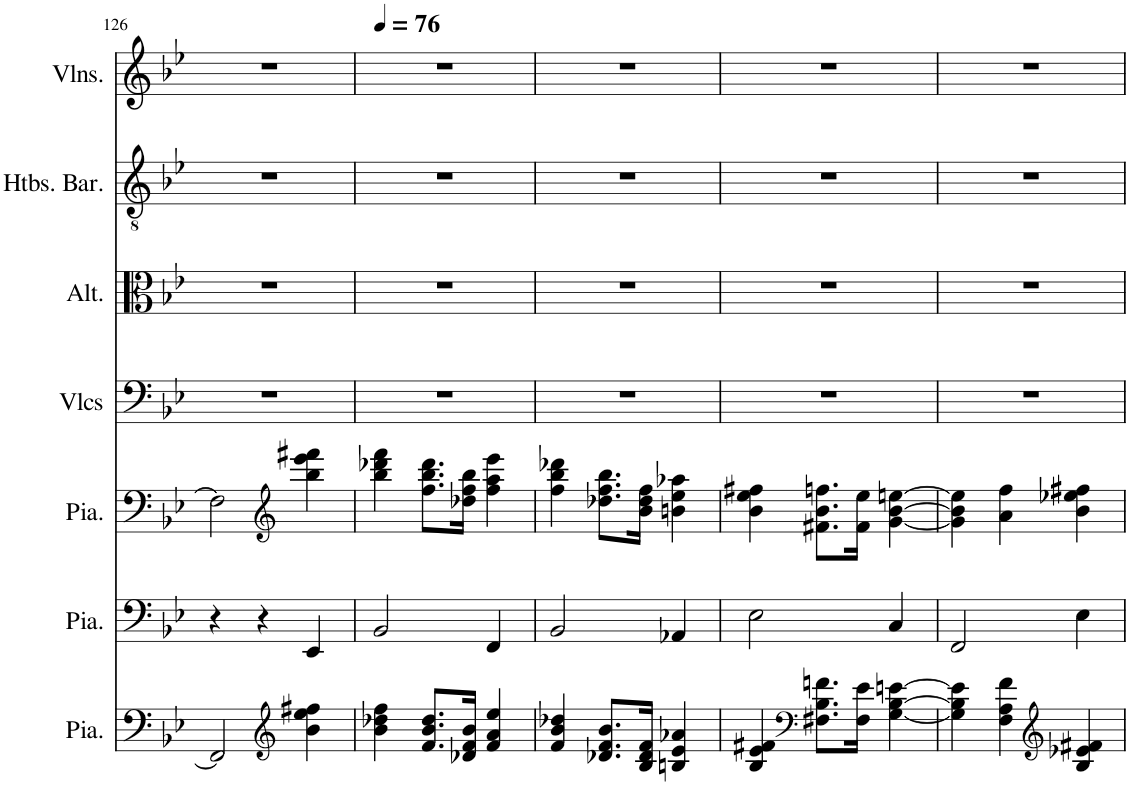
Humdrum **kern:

**kern	**kern	**kern	**kern	**kern	**kern	**kern
*part7	*part6	*part5	*part4	*part3	*part2	*part1
*staff7	*staff6	*staff5	*staff4	*staff3	*staff2	*staff1
*I"Piano, Organ	*I"Piano, Pedals	*I"Piano, Organ	*I"Violoncelles, Bass	*I"Altos, Tenor	*I"Hautbois Baryton, Alto	*I"Violons, Soprano
*I'Pia.	*I'Pia.	*I'Pia.	*I'Vlcs	*I'Alt.	*I'Htbs. Bar.	*I'Vlns.
!!LO:PB:g=z
*clefF4	*clefF4	*clefF4	*clefF4	*clefC3	*clefGv2	*clefG2
*k[b-e-]	*k[b-e-]	*k[b-e-]	*k[b-e-]	*k[b-e-]	*k[b-e-]	*k[b-e-]
*M3/4	*M3/4	*M3/4	*M3/4	*M3/4	*M3/4	*M3/4
=126	=126	=126	=126	=126	=126	=126
2FF/]	4r	2F\]	2.r	2.r	2.r	2.r
.	4r	.	.	.	.	.
*clefG2	*	*clefG2	*	*	*	*
4b-\ 4ee-\ 4ff#X\	4EE-/	4bb-\ 4eee-\ 4fff#X\	.	.	.	.
=127	=127	=127	=127	=127	=127	=127
*	*	*	*	*	*	*MM76
4b-\ 4dd-X\ 4ff\	2BB-/	4bb-\ 4ddd-X\ 4fff\	2.r	2.r	2.r	2.r
8.f/ 8.b-/ 8.dd-/L	.	8.ff\ 8.bb-\ 8.ddd-\L	.	.	.	.
16d-X/ 16f/ 16b-/Jk	.	16dd-X\ 16ff\ 16bb-\Jk	.	.	.	.
4f/ 4a/ 4ee-/	4FF/	4ff\ 4aa\ 4eee-\	.	.	.	.
=128	=128	=128	=128	=128	=128	=128
4f/ 4b-/ 4dd-X/	2BB-/	4ff\ 4bb-\ 4ddd-X\	2.r	2.r	2.r	2.r
8.d-X/ 8.f/ 8.b-/L	.	8.dd-X\ 8.ff\ 8.bb-\L	.	.	.	.
16B-/ 16d-/ 16f/Jk	.	16b-\ 16dd-\ 16ff\Jk	.	.	.	.
4Bn/ 4e-/ 4a-X/	4AA-X/	4bn\ 4ee-\ 4aa-X\	.	.	.	.
=129	=129	=129	=129	=129	=129	=129
4B-/ 4e-/ 4f#X/	2E-\	4b-\ 4ee-\ 4ff#X\	2.r	2.r	2.r	2.r
*clefF4	*	*	*	*	*	*
8.F#X\ 8.B-\ 8.fn\L	.	8.f#X\ 8.b-\ 8.ffn\L	.	.	.	.
16F#\ 16e-\Jk	.	16f#\ 16ee-\Jk	.	.	.	.
[4G\ [4B-\ [4en\	4C/	[4g\ [4b-\ [4een\	.	.	.	.
=130	=130	=130	=130	=130	=130	=130
4G\] 4B-\] 4e\]	2FF/	4g\] 4b-\] 4ee\]	2.r	2.r	2.r	2.r
4F\ 4A\ 4f\	.	4a\ 4ff\	.	.	.	.
*clefG2	*	*	*	*	*	*
4B-/ 4e-X/ 4f#X/	4E-\	4b-\ 4ee-X\ 4ff#X\	.	.	.	.
=	=	=	=	=	=	=
*-	*-	*-	*-	*-	*-	*-
